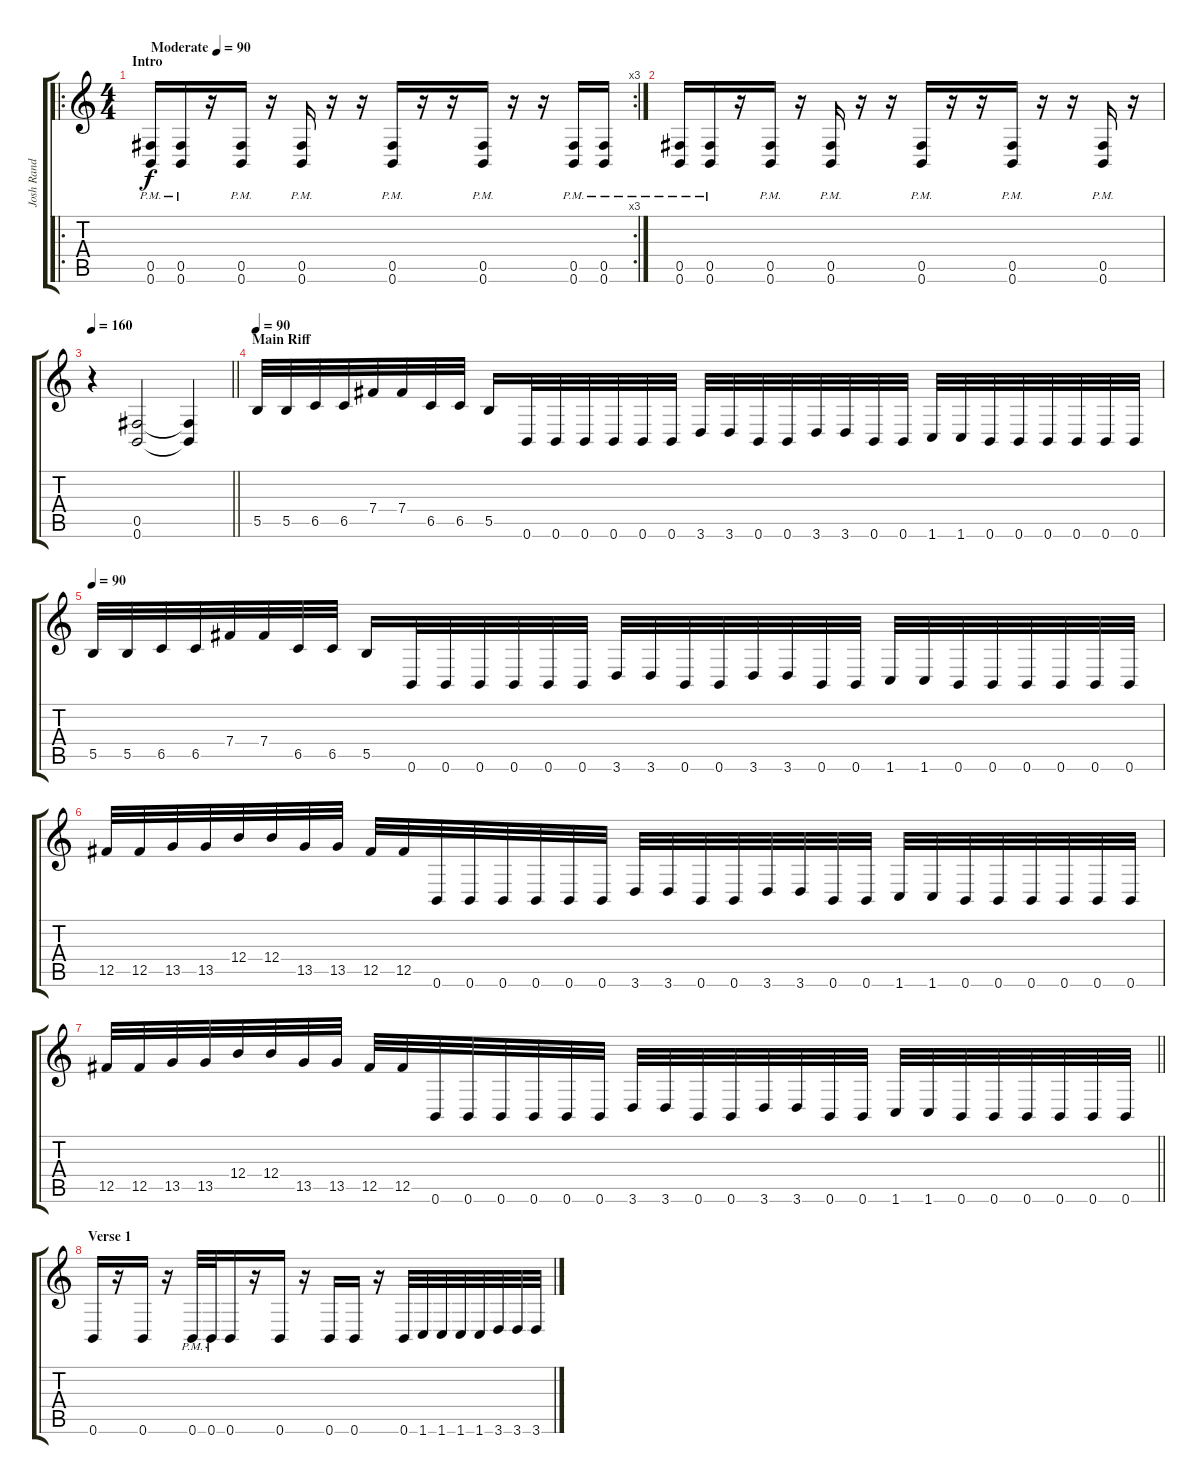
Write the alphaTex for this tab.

\track ("Josh Rand" "Josh Rand") {instrument distortionguitar}
\staff {score tabs}
\tuning (Db4 Ab3 E3 B2 Gb2 B1) {hide}
\ro
\rc 3
\ts (4 4)
\section ("" "Intro")
\tempo (90 "Moderate")
\clef g2
\ks c
(0.5{pm} 0.6{pm}).16{dy f instrument distortionguitar} (0.5{pm} 0.6{pm}).16 r.16 (0.5{pm} 0.6{pm}).16 r.16 (0.5{pm} 0.6{pm}).16 r.16 r.16 (0.5{pm} 0.6{pm}).16 r.16 r.16 (0.5{pm} 0.6{pm}).16 r.16 r.16 (0.5{pm} 0.6{pm}).16 (0.5{pm} 0.6{pm}).16 |
(0.5{pm} 0.6{pm}).16 (0.5{pm} 0.6{pm}).16 r.16 (0.5{pm} 0.6{pm}).16 r.16 (0.5{pm} 0.6{pm}).16 r.16 r.16 (0.5{pm} 0.6{pm}).16 r.16 r.16 (0.5{pm} 0.6{pm}).16 r.16 r.16 (0.5{pm} 0.6{pm}).16 r.16 |
\tempo 160
\barLineRight lightlight
r.4{volume 0} (0.5 0.6).2{volume 13} (0.5{t} 0.6{t}).4 |
\section ("" "Main Riff")
\tempo 90
5.5.32 5.5.32 6.5.32 6.5.32 7.4.32 7.4.32 6.5.32 6.5.32 5.5.16 0.6.32 0.6.32 0.6.32 0.6.32 0.6.32 0.6.32 3.6.32 3.6.32 0.6.32 0.6.32 3.6.32 3.6.32 0.6.32 0.6.32 1.6.32 1.6.32 0.6.32 0.6.32 0.6.32 0.6.32 0.6.32 0.6.32 |
\tempo 90
5.5.32 5.5.32 6.5.32 6.5.32 7.4.32 7.4.32 6.5.32 6.5.32 5.5.16 0.6.32 0.6.32 0.6.32 0.6.32 0.6.32 0.6.32 3.6.32 3.6.32 0.6.32 0.6.32 3.6.32 3.6.32 0.6.32 0.6.32 1.6.32 1.6.32 0.6.32 0.6.32 0.6.32 0.6.32 0.6.32 0.6.32 |
12.5.32 12.5.32 13.5.32 13.5.32 12.4.32 12.4.32 13.5.32 13.5.32 12.5.32 12.5.32 0.6.32 0.6.32 0.6.32 0.6.32 0.6.32 0.6.32 3.6.32 3.6.32 0.6.32 0.6.32 3.6.32 3.6.32 0.6.32 0.6.32 1.6.32 1.6.32 0.6.32 0.6.32 0.6.32 0.6.32 0.6.32 0.6.32 |
\barLineRight lightlight
12.5.32 12.5.32 13.5.32 13.5.32 12.4.32 12.4.32 13.5.32 13.5.32 12.5.32 12.5.32 0.6.32 0.6.32 0.6.32 0.6.32 0.6.32 0.6.32 3.6.32 3.6.32 0.6.32 0.6.32 3.6.32 3.6.32 0.6.32 0.6.32 1.6.32 1.6.32 0.6.32 0.6.32 0.6.32 0.6.32 0.6.32 0.6.32 |
\section ("" "Verse 1")
0.6.16 r.16 0.6.16 r.16 0.6{pm}.32 0.6{pm}.32 0.6.16 r.16 0.6.16 r.16 0.6.16 0.6.16 r.16 0.6.32 1.6.32 1.6.32 1.6.32 1.6.32 3.6.32 3.6.32 3.6.32
